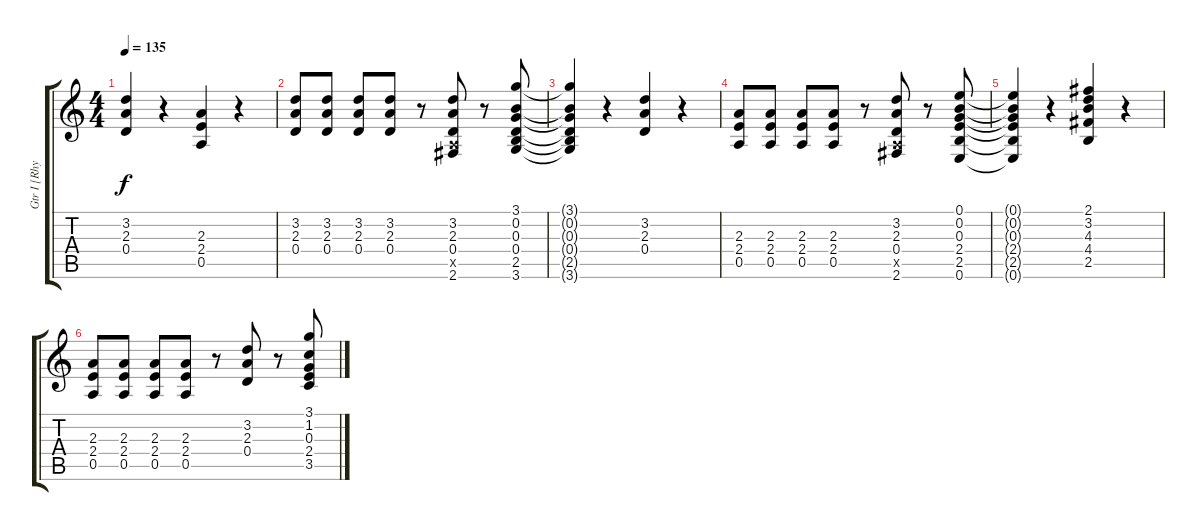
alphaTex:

\track ("Gtr I [Rhythm]" "Gtr I [Rhy") {instrument overdrivenguitar}
\staff {score tabs}
\tuning (E4 B3 G3 D3 A2 E2) {hide}
\ts (4 4)
\tempo 135
\clef g2
\ks c
(3.2{t} 2.3{t} 0.4{t}).4{dy f} r.4 (2.3 2.4 0.5).4 r.4 |
(3.2 2.3 0.4).8 (3.2 2.3 0.4).8 (3.2 2.3 0.4).8 (3.2 2.3 0.4).8 r.8 (3.2 2.3 0.4 0.5{x} 2.6).8 r.8 (3.1 0.2 0.3 0.4 2.5 3.6).8 |
(3.1{t} 0.2{t} 0.3{t} 0.4{t} 2.5{t} 3.6{t}).4 r.4 (3.2 2.3 0.4).4 r.4 |
(2.3 2.4 0.5).8 (2.3 2.4 0.5).8 (2.3 2.4 0.5).8 (2.3 2.4 0.5).8 r.8 (3.2 2.3 0.4 0.5{x} 2.6).8 r.8 (0.1 0.2 0.3 2.4 2.5 0.6).8 |
(0.1{t} 0.2{t} 0.3{t} 2.4{t} 2.5{t} 0.6{t}).4 r.4 (2.1 3.2 4.3 4.4 2.5).4 r.4 |
(2.3 2.4 0.5).8 (2.3 2.4 0.5).8 (2.3 2.4 0.5).8 (2.3 2.4 0.5).8 r.8 (3.2 2.3 0.4).8 r.8 (3.1 1.2 0.3 2.4 3.5).8
